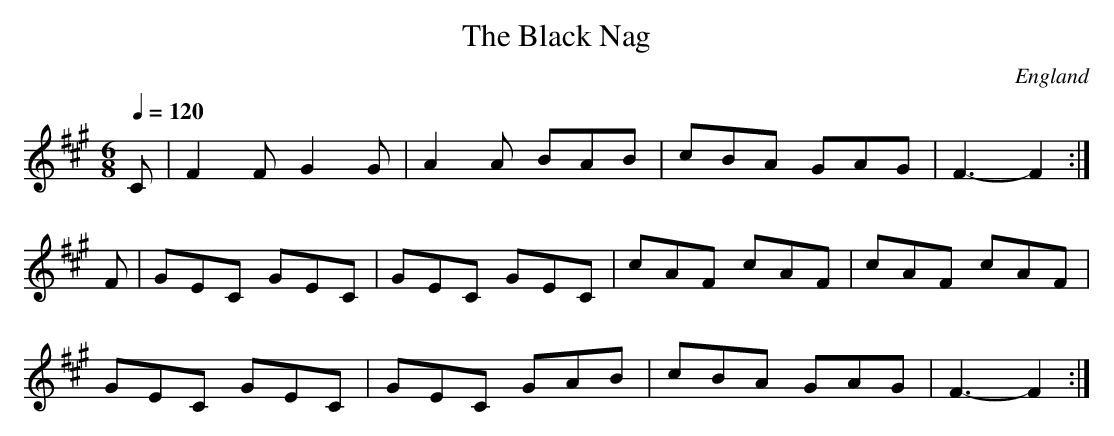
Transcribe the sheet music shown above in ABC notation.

X:1
T:Black Nag, The
O:England
M:6/8
L:1/8
Q:1/4=120
K:F#m
C | F2F G2G | A2A BAB | cBA GAG | F3-F2 :|
F | GEC GEC | GEC GEC | cAF cAF | cAF cAF |
GEC GEC | GEC GAB | cBA GAG | F3-F2 :|
